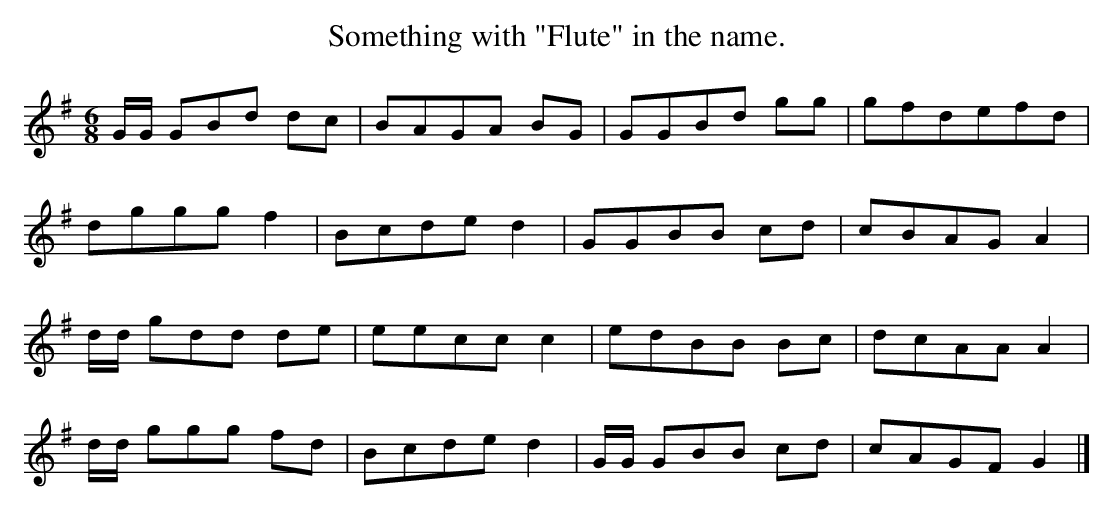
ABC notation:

X:1
T:Something with "Flute" in the name.
M:6/8
L:1/8
K:G
G/G/ GBd dc | BAGA BG | GGBd gg | gfdefd |
dggg f2 | Bcded2 | GGBB cd | cBAG A2 |
d/d/ gdd de | eecc c2 | edBB Bc | dcAA A2 |
d/d/ ggg fd | Bcde d2 | G/G/ GBB cd | cAGFG2 |]
